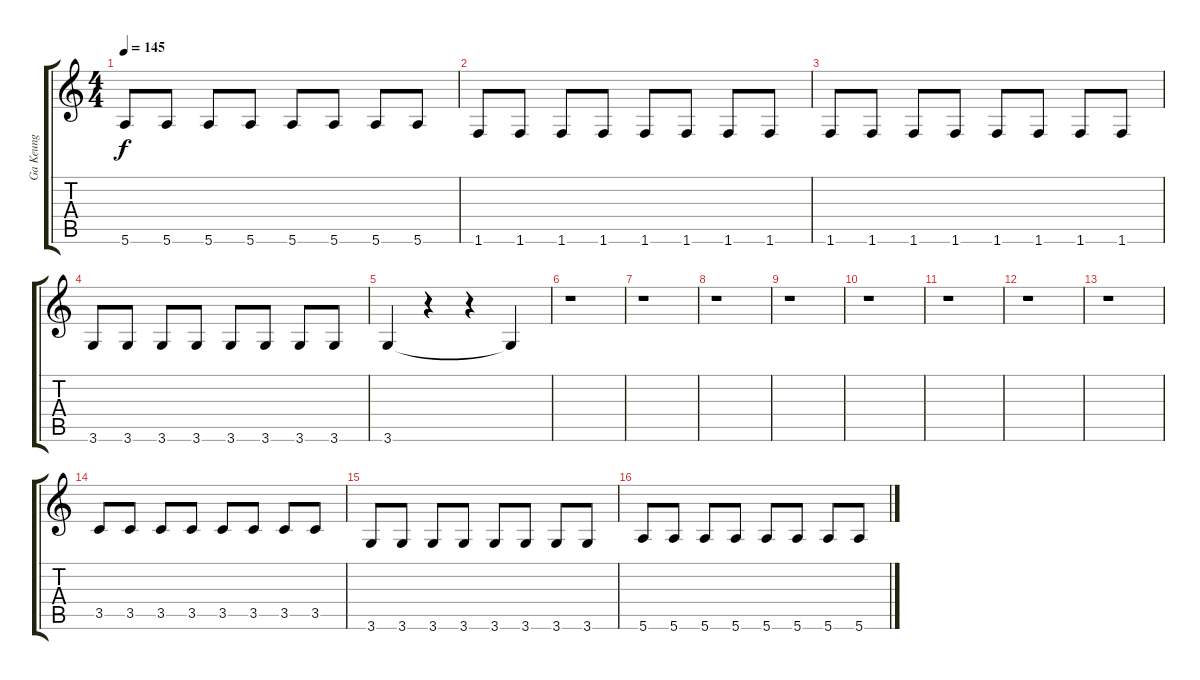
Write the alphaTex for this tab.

\track ("Ga Keung" "Ga Keung") {instrument slapbass1}
\staff {score tabs}
\tuning (E4 B3 G3 D3 A2 E2) {hide}
\ts (4 4)
\tempo 145
\clef g2
\ks c
5.6.8{dy f} 5.6.8 5.6.8 5.6.8 5.6.8 5.6.8 5.6.8 5.6.8 |
1.6.8 1.6.8 1.6.8 1.6.8 1.6.8 1.6.8 1.6.8 1.6.8 |
1.6.8 1.6.8 1.6.8 1.6.8 1.6.8 1.6.8 1.6.8 1.6.8 |
3.6.8 3.6.8 3.6.8 3.6.8 3.6.8 3.6.8 3.6.8 3.6.8 |
3.6.4 r.4 r.4 3.6{t}.4 |
r.1 |
r.1 |
r.1 |
r.1 |
r.1 |
r.1 |
r.1 |
r.1 |
3.5.8 3.5.8 3.5.8 3.5.8 3.5.8 3.5.8 3.5.8 3.5.8 |
3.6.8 3.6.8 3.6.8 3.6.8 3.6.8 3.6.8 3.6.8 3.6.8 |
5.6.8 5.6.8 5.6.8 5.6.8 5.6.8 5.6.8 5.6.8 5.6.8
